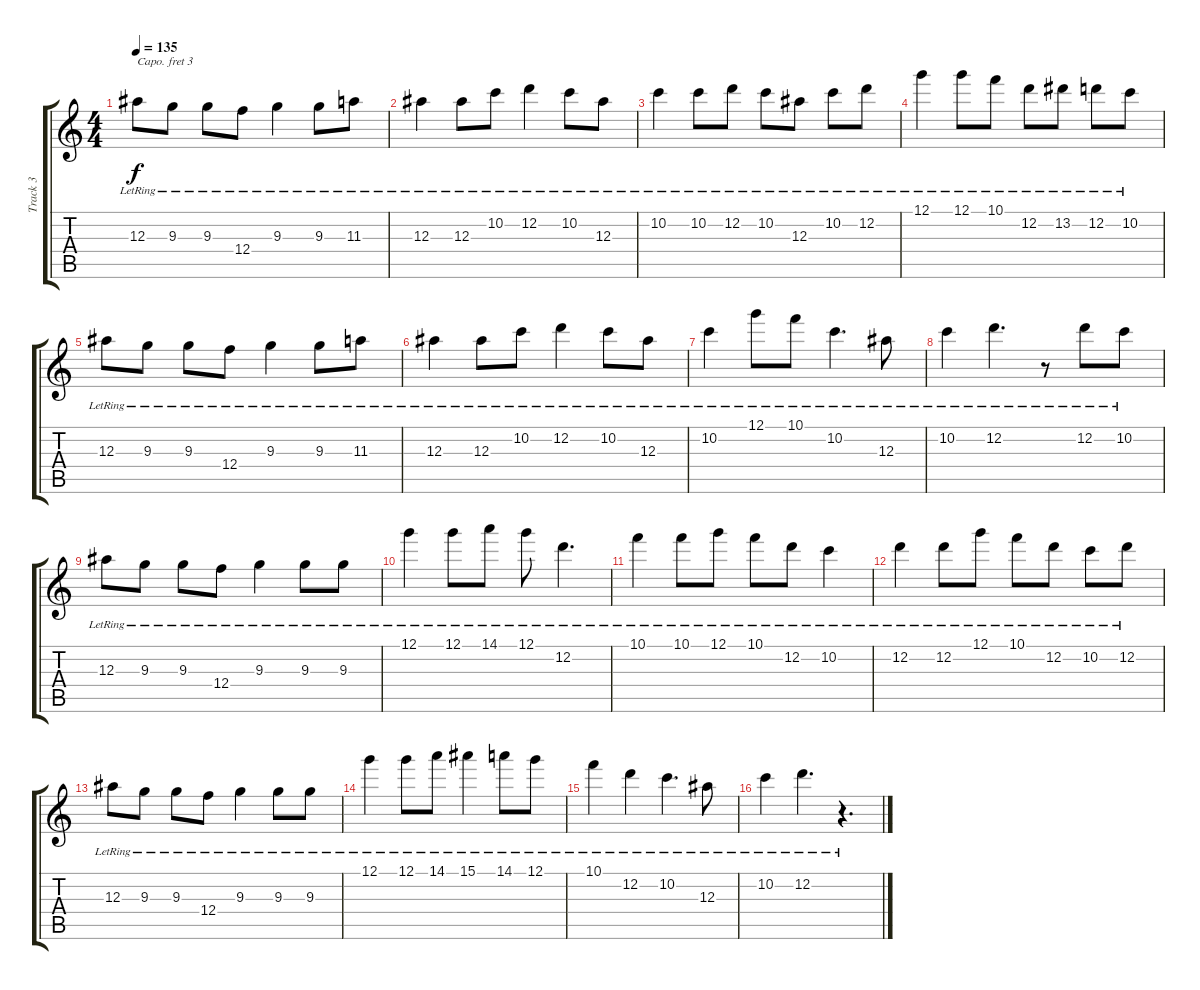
\track ("Track 3" "Track 3") {instrument acousticguitarsteel}
\staff {score tabs}
\capo 3
\tuning (E4 B3 G3 D3 A2 E2) {hide}
\ts (4 4)
\tempo 135
\clef g2
\ks c
12.3{lr}.8{dy f} 9.3{lr}.8 9.3{lr}.8 12.4{lr}.8 9.3{lr}.4 9.3{lr}.8 11.3{lr}.8 |
12.3{lr}.4 12.3{lr}.8 10.2{lr}.8 12.2{lr}.4 10.2{lr}.8 12.3{lr}.8 |
10.2{lr}.4 10.2{lr}.8 12.2{lr}.8 10.2{lr}.8 12.3{lr}.8 10.2{lr}.8 12.2{lr}.8 |
12.1{lr}.4 12.1{lr}.8 10.1{lr}.8 12.2{lr}.8 13.2{lr}.8 12.2{lr}.8 10.2{lr}.8 |
12.3{lr}.8 9.3{lr}.8 9.3{lr}.8 12.4{lr}.8 9.3{lr}.4 9.3{lr}.8 11.3{lr}.8 |
12.3{lr}.4 12.3{lr}.8 10.2{lr}.8 12.2{lr}.4 10.2{lr}.8 12.3{lr}.8 |
10.2{lr}.4 12.1{lr}.8 10.1{lr}.8 10.2{lr}.4{d} 12.3{lr}.8 |
10.2{lr}.4 12.2{lr}.4{d} r.8 12.2{lr}.8 10.2{lr}.8 |
12.3{lr}.8 9.3{lr}.8 9.3{lr}.8 12.4{lr}.8 9.3{lr}.4 9.3{lr}.8 9.3{lr}.8 |
12.1{lr}.4 12.1{lr}.8 14.1{lr}.8 12.1{lr}.8 12.2{lr}.4{d} |
10.1{lr}.4 10.1{lr}.8 12.1{lr}.8 10.1{lr}.8 12.2{lr}.8 10.2{lr}.4 |
12.2{lr}.4 12.2{lr}.8 12.1{lr}.8 10.1{lr}.8 12.2{lr}.8 10.2{lr}.8 12.2{lr}.8 |
12.3{lr}.8 9.3{lr}.8 9.3{lr}.8 12.4{lr}.8 9.3{lr}.4 9.3{lr}.8 9.3{lr}.8 |
12.1{lr}.4 12.1{lr}.8 14.1{lr}.8 15.1{lr}.4 14.1{lr}.8 12.1{lr}.8 |
10.1{lr}.4 12.2{lr}.4 10.2{lr}.4{d} 12.3{lr}.8 |
10.2{lr}.4 12.2{lr}.4{d} r.4{d}
